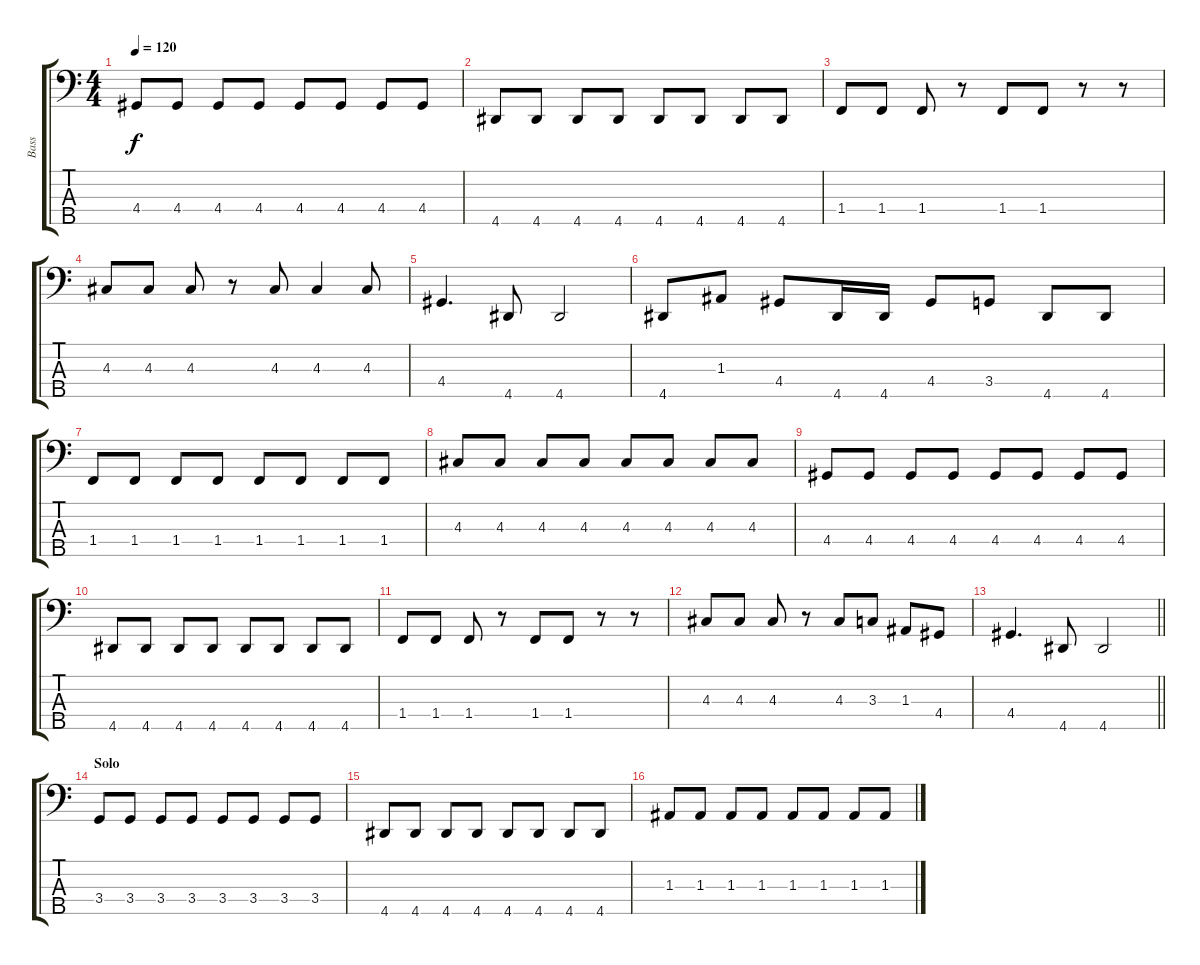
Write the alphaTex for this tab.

\track ("Bass" "Bass") {instrument electricbassfinger}
\staff {score tabs}
\tuning (G2 D2 A1 E1 B0) {hide}
\ts (4 4)
\tempo 120
\clef f4
\ks c
4.4.8{dy f} 4.4.8 4.4.8 4.4.8 4.4.8 4.4.8 4.4.8 4.4.8 |
4.5.8 4.5.8 4.5.8 4.5.8 4.5.8 4.5.8 4.5.8 4.5.8 |
1.4.8 1.4.8 1.4.8 r.8 1.4.8 1.4.8 r.8 r.8 |
4.3.8 4.3.8 4.3.8 r.8 4.3.8 4.3.4 4.3.8 |
4.4.4{d} 4.5.8 4.5.2 |
4.5.8 1.3.8 4.4.8 4.5.16 4.5.16 4.4.8 3.4.8 4.5.8 4.5.8 |
1.4.8 1.4.8 1.4.8 1.4.8 1.4.8 1.4.8 1.4.8 1.4.8 |
4.3.8 4.3.8 4.3.8 4.3.8 4.3.8 4.3.8 4.3.8 4.3.8 |
4.4.8 4.4.8 4.4.8 4.4.8 4.4.8 4.4.8 4.4.8 4.4.8 |
4.5.8 4.5.8 4.5.8 4.5.8 4.5.8 4.5.8 4.5.8 4.5.8 |
1.4.8 1.4.8 1.4.8 r.8 1.4.8 1.4.8 r.8 r.8 |
4.3.8 4.3.8 4.3.8 r.8 4.3.8 3.3.8 1.3.8 4.4.8 |
\barLineRight lightlight
4.4.4{d} 4.5.8 4.5.2 |
\section ("" "Solo")
3.4.8 3.4.8 3.4.8 3.4.8 3.4.8 3.4.8 3.4.8 3.4.8 |
4.5.8 4.5.8 4.5.8 4.5.8 4.5.8 4.5.8 4.5.8 4.5.8 |
1.3.8 1.3.8 1.3.8 1.3.8 1.3.8 1.3.8 1.3.8 1.3.8
